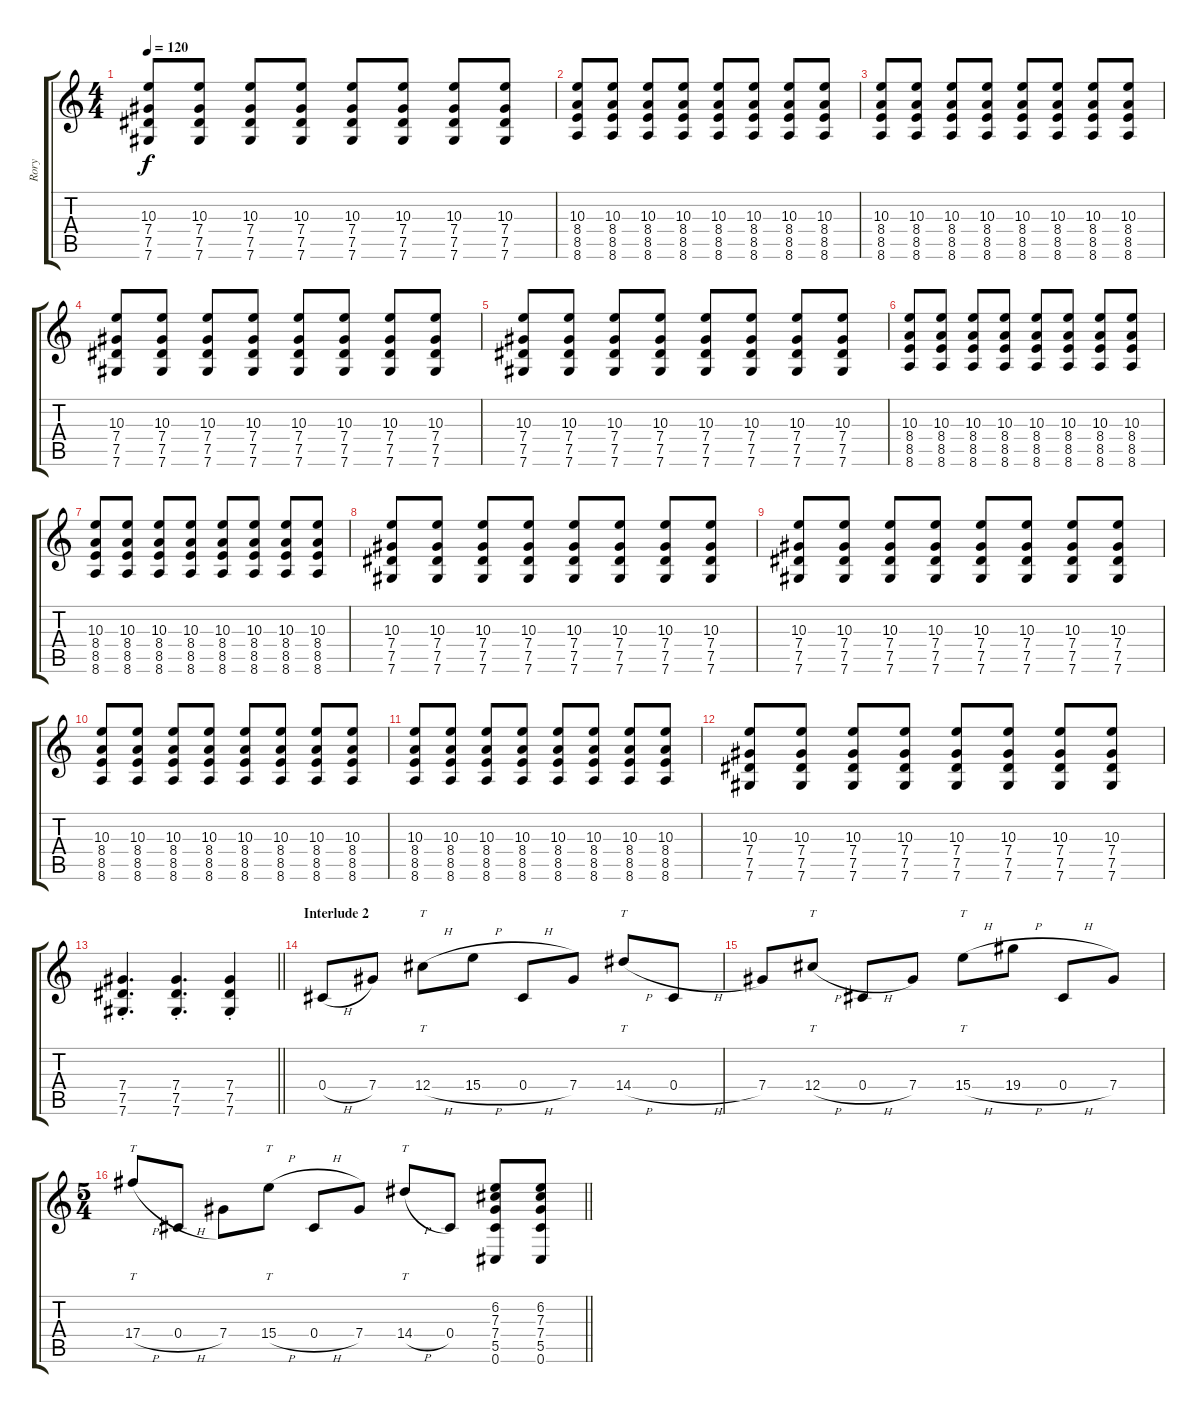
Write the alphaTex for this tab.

\track ("Rory" "Rory") {instrument overdrivenguitar}
\staff {score tabs}
\tuning (Eb4 Bb3 Gb3 Db3 Ab2 Db2) {hide}
\ts (4 4)
\tempo 120
\clef g2
\ks c
(10.3 7.4 7.5 7.6).8{dy f} (10.3 7.4 7.5 7.6).8 (10.3 7.4 7.5 7.6).8 (10.3 7.4 7.5 7.6).8 (10.3 7.4 7.5 7.6).8 (10.3 7.4 7.5 7.6).8 (10.3 7.4 7.5 7.6).8 (10.3 7.4 7.5 7.6).8 |
(10.3 8.4 8.5 8.6).8 (10.3 8.4 8.5 8.6).8 (10.3 8.4 8.5 8.6).8 (10.3 8.4 8.5 8.6).8 (10.3 8.4 8.5 8.6).8 (10.3 8.4 8.5 8.6).8 (10.3 8.4 8.5 8.6).8 (10.3 8.4 8.5 8.6).8 |
(10.3 8.4 8.5 8.6).8 (10.3 8.4 8.5 8.6).8 (10.3 8.4 8.5 8.6).8 (10.3 8.4 8.5 8.6).8 (10.3 8.4 8.5 8.6).8 (10.3 8.4 8.5 8.6).8 (10.3 8.4 8.5 8.6).8 (10.3 8.4 8.5 8.6).8 |
(10.3 7.4 7.5 7.6).8 (10.3 7.4 7.5 7.6).8 (10.3 7.4 7.5 7.6).8 (10.3 7.4 7.5 7.6).8 (10.3 7.4 7.5 7.6).8 (10.3 7.4 7.5 7.6).8 (10.3 7.4 7.5 7.6).8 (10.3 7.4 7.5 7.6).8 |
(10.3 7.4 7.5 7.6).8 (10.3 7.4 7.5 7.6).8 (10.3 7.4 7.5 7.6).8 (10.3 7.4 7.5 7.6).8 (10.3 7.4 7.5 7.6).8 (10.3 7.4 7.5 7.6).8 (10.3 7.4 7.5 7.6).8 (10.3 7.4 7.5 7.6).8 |
(10.3 8.4 8.5 8.6).8 (10.3 8.4 8.5 8.6).8 (10.3 8.4 8.5 8.6).8 (10.3 8.4 8.5 8.6).8 (10.3 8.4 8.5 8.6).8 (10.3 8.4 8.5 8.6).8 (10.3 8.4 8.5 8.6).8 (10.3 8.4 8.5 8.6).8 |
(10.3 8.4 8.5 8.6).8 (10.3 8.4 8.5 8.6).8 (10.3 8.4 8.5 8.6).8 (10.3 8.4 8.5 8.6).8 (10.3 8.4 8.5 8.6).8 (10.3 8.4 8.5 8.6).8 (10.3 8.4 8.5 8.6).8 (10.3 8.4 8.5 8.6).8 |
(10.3 7.4 7.5 7.6).8 (10.3 7.4 7.5 7.6).8 (10.3 7.4 7.5 7.6).8 (10.3 7.4 7.5 7.6).8 (10.3 7.4 7.5 7.6).8 (10.3 7.4 7.5 7.6).8 (10.3 7.4 7.5 7.6).8 (10.3 7.4 7.5 7.6).8 |
(10.3 7.4 7.5 7.6).8 (10.3 7.4 7.5 7.6).8 (10.3 7.4 7.5 7.6).8 (10.3 7.4 7.5 7.6).8 (10.3 7.4 7.5 7.6).8 (10.3 7.4 7.5 7.6).8 (10.3 7.4 7.5 7.6).8 (10.3 7.4 7.5 7.6).8 |
(10.3 8.4 8.5 8.6).8 (10.3 8.4 8.5 8.6).8 (10.3 8.4 8.5 8.6).8 (10.3 8.4 8.5 8.6).8 (10.3 8.4 8.5 8.6).8 (10.3 8.4 8.5 8.6).8 (10.3 8.4 8.5 8.6).8 (10.3 8.4 8.5 8.6).8 |
(10.3 8.4 8.5 8.6).8 (10.3 8.4 8.5 8.6).8 (10.3 8.4 8.5 8.6).8 (10.3 8.4 8.5 8.6).8 (10.3 8.4 8.5 8.6).8 (10.3 8.4 8.5 8.6).8 (10.3 8.4 8.5 8.6).8 (10.3 8.4 8.5 8.6).8 |
(10.3 7.4 7.5 7.6).8 (10.3 7.4 7.5 7.6).8 (10.3 7.4 7.5 7.6).8 (10.3 7.4 7.5 7.6).8 (10.3 7.4 7.5 7.6).8 (10.3 7.4 7.5 7.6).8 (10.3 7.4 7.5 7.6).8 (10.3 7.4 7.5 7.6).8 |
\barLineRight lightlight
(7.4{st} 7.5{st} 7.6{st}).4{d} (7.4{st} 7.5{st} 7.6{st}).4{d} (7.4{st} 7.5{st} 7.6{st}).4 |
\section ("" "Interlude 2")
0.4{h}.8 7.4.8 12.4{h}.8{tt} 15.4{h}.8 0.4{h}.8 7.4.8 14.4{h}.8{tt} 0.4{h}.8 |
7.4.8 12.4{h}.8{tt} 0.4{h}.8 7.4.8 15.4{h}.8{tt} 19.4{h}.8 0.4{h}.8 7.4.8 |
\ts (5 4)
\barLineRight lightlight
17.4{h}.8{tt} 0.4{h}.8 7.4.8 15.4{h}.8{tt} 0.4{h}.8 7.4.8 14.4{h}.8{tt} 0.4.8 (6.2 7.3 7.4 5.5 0.6).8 (6.2 7.3 7.4 5.5 0.6).8
